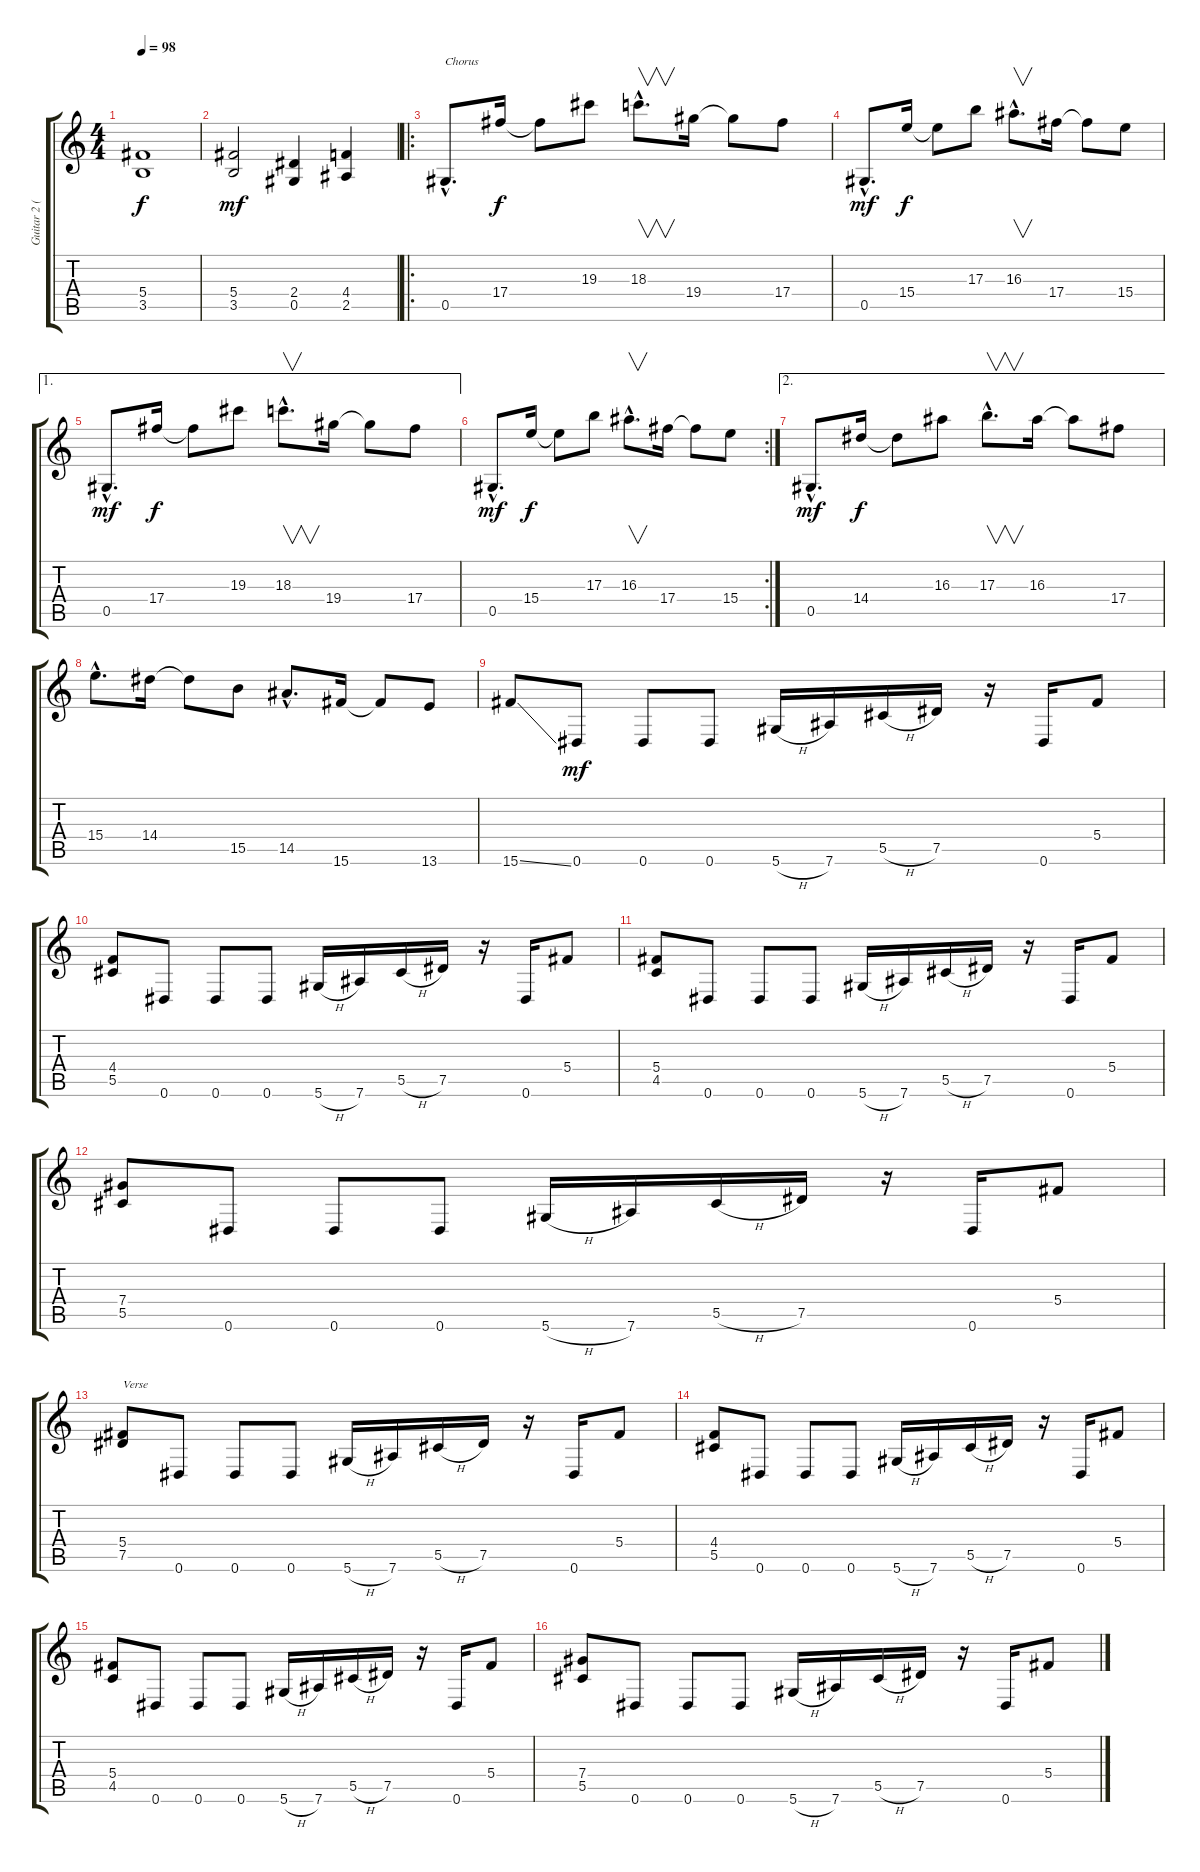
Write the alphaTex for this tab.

\track ("Guitar 2 (Rhythm)" "Guitar 2 (") {instrument distortionguitar}
\staff {score tabs}
\tuning (Eb4 Bb3 Gb3 Db3 Ab2 Eb2) {hide}
\ts (4 4)
\tempo 98
\clef g2
\ks c
(5.4 3.5).1{dy f} |
(5.4 3.5).2{dy mf} (2.4 0.5).4 (4.4 2.5).4 |
\ro
0.5{hac}.8{d txt "Chorus"} 17.4.16{dy f} 17.4{t}.8 19.3.8 18.3{hac}.8{v d} 19.4.16 19.4{t}.8 17.4.8 |
0.5{hac}.8{d dy mf} 15.4.16{dy f} 15.4{t}.8 17.3.8 16.3{hac}.8{v d} 17.4.16 17.4{t}.8 15.4.8 |
\ae 1
0.5{hac}.8{d dy mf} 17.4.16{dy f} 17.4{t}.8 19.3.8 18.3{hac}.8{v d} 19.4.16 19.4{t}.8 17.4.8 |
\rc 2
0.5{hac}.8{d dy mf} 15.4.16{dy f} 15.4{t}.8 17.3.8 16.3{hac}.8{v d} 17.4.16 17.4{t}.8 15.4.8 |
\ae 2
0.5{hac}.8{d dy mf} 14.4.16{dy f} 14.4{t}.8 16.3.8 17.3{hac}.8{v d} 16.3.16 16.3{t}.8 17.4.8 |
15.4{hac}.8{d} 14.4.16 14.4{t}.8 15.5.8 14.5{hac}.8{d} 15.6.16 15.6{t}.8 13.6.8 |
15.6{ss}.8 0.6.8{dy mf} 0.6.8 0.6.8 5.6{h}.16 7.6.16 5.5{h}.16 7.5.16 r.16 0.6.16 5.4.8 |
(4.4 5.5).8 0.6.8 0.6.8 0.6.8 5.6{h}.16 7.6.16 5.5{h}.16 7.5.16 r.16 0.6.16 5.4.8 |
(5.4 4.5).8 0.6.8 0.6.8 0.6.8 5.6{h}.16 7.6.16 5.5{h}.16 7.5.16 r.16 0.6.16 5.4.8 |
(7.4 5.5).8 0.6.8 0.6.8 0.6.8 5.6{h}.16 7.6.16 5.5{h}.16 7.5.16 r.16 0.6.16 5.4.8 |
(5.4 7.5).8{txt "Verse"} 0.6.8 0.6.8 0.6.8 5.6{h}.16 7.6.16 5.5{h}.16 7.5.16 r.16 0.6.16 5.4.8 |
(4.4 5.5).8 0.6.8 0.6.8 0.6.8 5.6{h}.16 7.6.16 5.5{h}.16 7.5.16 r.16 0.6.16 5.4.8 |
(5.4 4.5).8 0.6.8 0.6.8 0.6.8 5.6{h}.16 7.6.16 5.5{h}.16 7.5.16 r.16 0.6.16 5.4.8 |
(7.4 5.5).8 0.6.8 0.6.8 0.6.8 5.6{h}.16 7.6.16 5.5{h}.16 7.5.16 r.16 0.6.16 5.4.8
